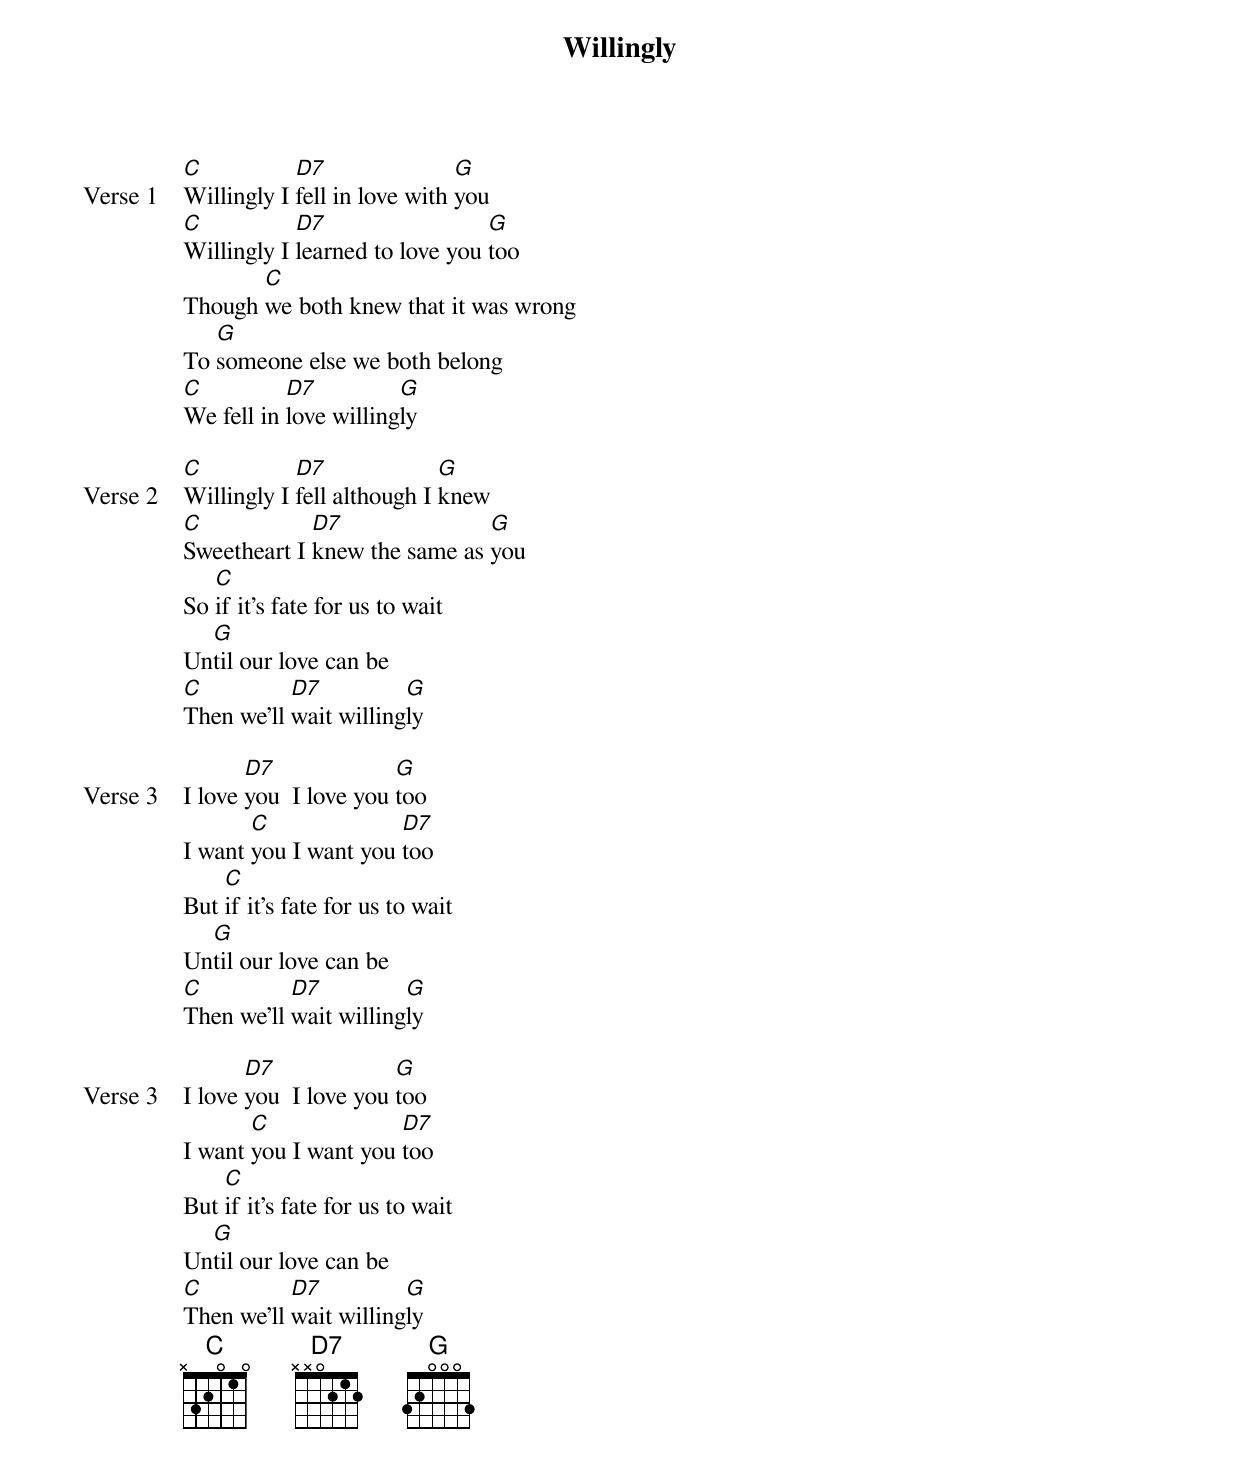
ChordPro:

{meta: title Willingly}
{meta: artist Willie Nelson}
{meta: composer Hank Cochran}

{start_of_verse: Verse 1}
[C]Willingly I [D7]fell in love with [G]you
[C]Willingly I [D7]learned to love you [G]too
Though [C]we both knew that it was wrong
To [G]someone else we both belong
[C]We fell in [D7]love willing[G]ly
{end_of_verse}

{start_of_verse: Verse 2}
[C]Willingly I [D7]fell although I [G]knew
[C]Sweetheart I [D7]knew the same as [G]you
So [C]if it's fate for us to wait
Un[G]til our love can be
[C]Then we'll [D7]wait willing[G]ly
{end_of_verse}

{start_of_verse: Verse 3}
I love [D7]you  I love you [G]too
I want [C]you I want you [D7]too
But [C]if it's fate for us to wait
Un[G]til our love can be
[C]Then we'll [D7]wait willing[G]ly
{end_of_verse}

{start_of_verse: Verse 3}
I love [D7]you  I love you [G]too
I want [C]you I want you [D7]too
But [C]if it's fate for us to wait
Un[G]til our love can be
[C]Then we'll [D7]wait willing[G]ly
{end_of_verse}
